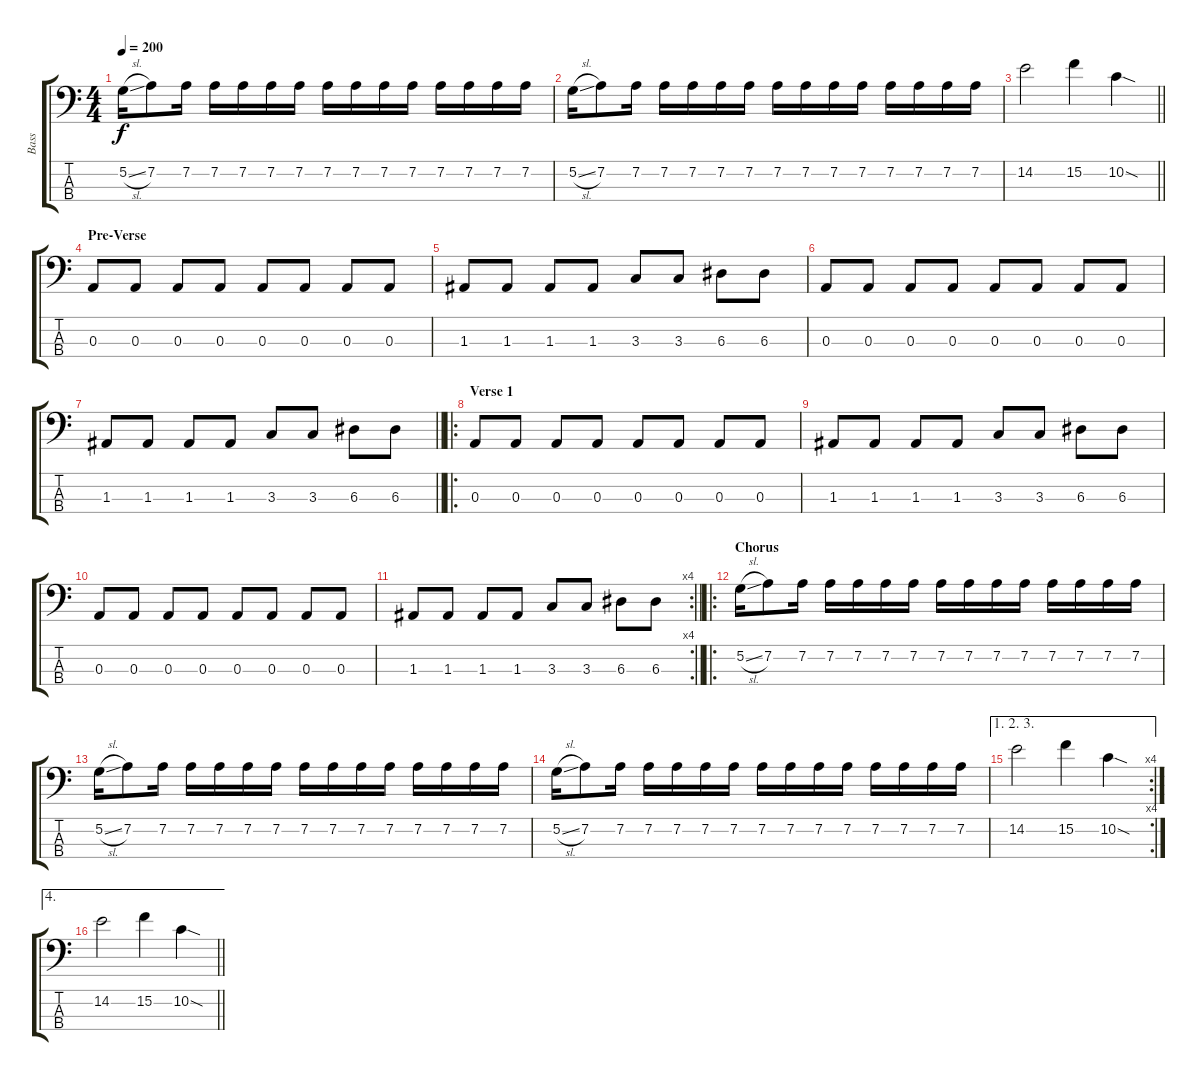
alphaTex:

\track ("Bass" "Bass") {instrument electricbassfinger}
\staff {score tabs}
\tuning (G2 D2 A1 E1) {hide}
\ts (4 4)
\tempo 200
\clef f4
\ks c
5.2{sl}.16{dy f} 7.2.8 7.2.16 7.2.16 7.2.16 7.2.16 7.2.16 7.2.16 7.2.16 7.2.16 7.2.16 7.2.16 7.2.16 7.2.16 7.2.16 |
5.2{sl}.16 7.2.8 7.2.16 7.2.16 7.2.16 7.2.16 7.2.16 7.2.16 7.2.16 7.2.16 7.2.16 7.2.16 7.2.16 7.2.16 7.2.16 |
\barLineRight lightlight
14.2.2 15.2.4 10.2{sod}.4 |
\section ("" "Pre-Verse")
0.3.8 0.3.8 0.3.8 0.3.8 0.3.8 0.3.8 0.3.8 0.3.8 |
1.3.8 1.3.8 1.3.8 1.3.8 3.3.8 3.3.8 6.3.8 6.3.8 |
0.3.8 0.3.8 0.3.8 0.3.8 0.3.8 0.3.8 0.3.8 0.3.8 |
\barLineRight lightlight
1.3.8 1.3.8 1.3.8 1.3.8 3.3.8 3.3.8 6.3.8 6.3.8 |
\ro
\section ("" "Verse 1")
0.3.8 0.3.8 0.3.8 0.3.8 0.3.8 0.3.8 0.3.8 0.3.8 |
1.3.8 1.3.8 1.3.8 1.3.8 3.3.8 3.3.8 6.3.8 6.3.8 |
0.3.8 0.3.8 0.3.8 0.3.8 0.3.8 0.3.8 0.3.8 0.3.8 |
\rc 4
\barLineRight lightlight
1.3.8 1.3.8 1.3.8 1.3.8 3.3.8 3.3.8 6.3.8 6.3.8 |
\ro
\section ("" "Chorus")
5.2{sl}.16 7.2.8 7.2.16 7.2.16 7.2.16 7.2.16 7.2.16 7.2.16 7.2.16 7.2.16 7.2.16 7.2.16 7.2.16 7.2.16 7.2.16 |
5.2{sl}.16 7.2.8 7.2.16 7.2.16 7.2.16 7.2.16 7.2.16 7.2.16 7.2.16 7.2.16 7.2.16 7.2.16 7.2.16 7.2.16 7.2.16 |
5.2{sl}.16 7.2.8 7.2.16 7.2.16 7.2.16 7.2.16 7.2.16 7.2.16 7.2.16 7.2.16 7.2.16 7.2.16 7.2.16 7.2.16 7.2.16 |
\ae (1 2 3)
\rc 4
14.2.2 15.2.4 10.2{sod}.4 |
\ae 4
\barLineRight lightlight
14.2.2 15.2.4 10.2{sod}.4
